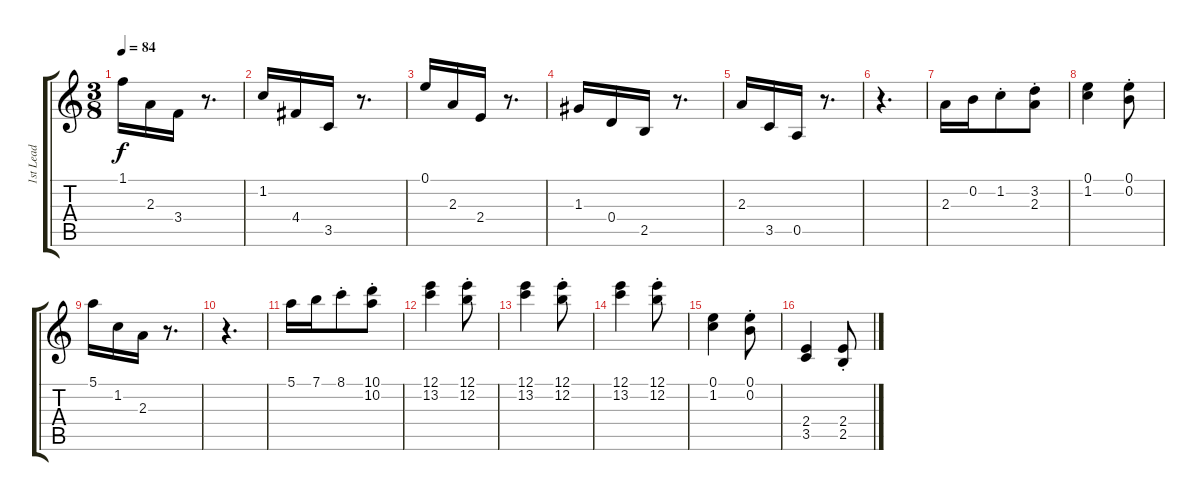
\track ("1st Lead" "1st Lead") {instrument electricguitarjazz}
\staff {score tabs}
\tuning (E4 B3 G3 D3 A2 E2) {hide}
\ts (3 8)
\tempo 84
\clef g2
\ks c
1.1.16{dy f} 2.3.16 3.4.16 r.8{d} |
1.2.16 4.4.16 3.5.16 r.8{d} |
0.1.16 2.3.16 2.4.16 r.8{d} |
1.3.16 0.4.16 2.5.16 r.8{d} |
2.3.16 3.5.16 0.5.16 r.8{d} |
r.4{d} |
2.3.16 0.2.16 1.2{st}.8 (3.2{st} 2.3{st}).8 |
(0.1 1.2).4 (0.1{st} 0.2{st}).8 |
5.1.16 1.2.16 2.3.16 r.8{d} |
r.4{d} |
5.1.16 7.1.16 8.1{st}.8 (10.1{st} 10.2{st}).8 |
(12.1 13.2).4 (12.1{st} 12.2{st}).8 |
(12.1 13.2).4 (12.1{st} 12.2{st}).8 |
(12.1 13.2).4 (12.1{st} 12.2{st}).8 |
(0.1 1.2).4 (0.1{st} 0.2{st}).8 |
(2.4 3.5).4 (2.4{st} 2.5{st}).8
